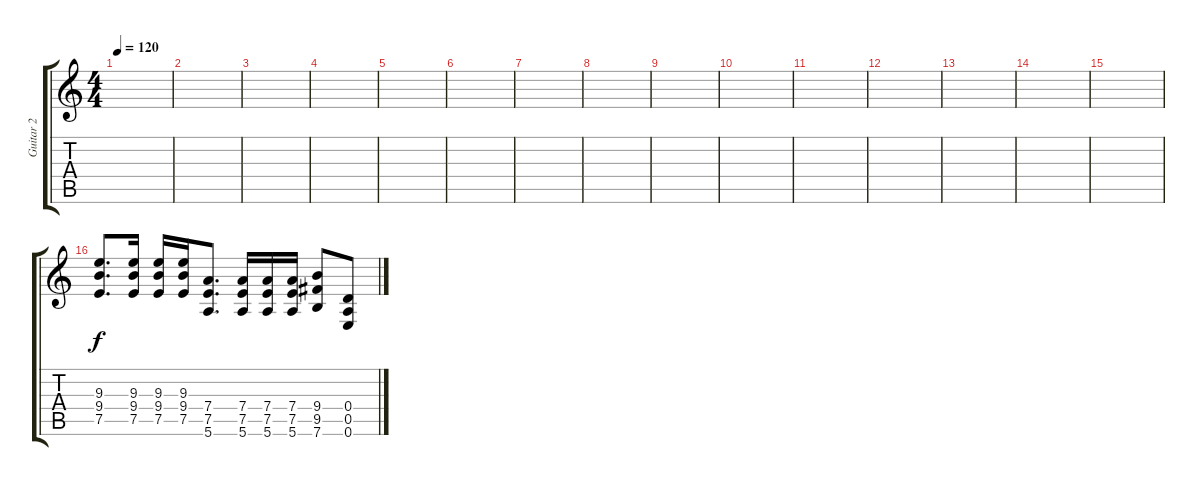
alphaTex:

\track ("Guitar 2" "Guitar 2") {instrument electricguitarclean}
\staff {score tabs}
\tuning (E4 B3 G3 D3 A2 E2) {hide}
\ts (4 4)
\tempo 120
\clef g2
\ks c
|
|
|
|
|
|
|
|
|
|
|
|
|
|
|
(9.3 9.4 7.5).8{d instrument overdrivenguitar} (9.3 9.4 7.5).16 (9.3 9.4 7.5).16 (9.3 9.4 7.5).16 (7.4 7.5 5.6).8{d} (7.4 7.5 5.6).16 (7.4 7.5 5.6).16 (7.4 7.5 5.6).16 (9.4 9.5 7.6).8 (0.4 0.5 0.6).8
